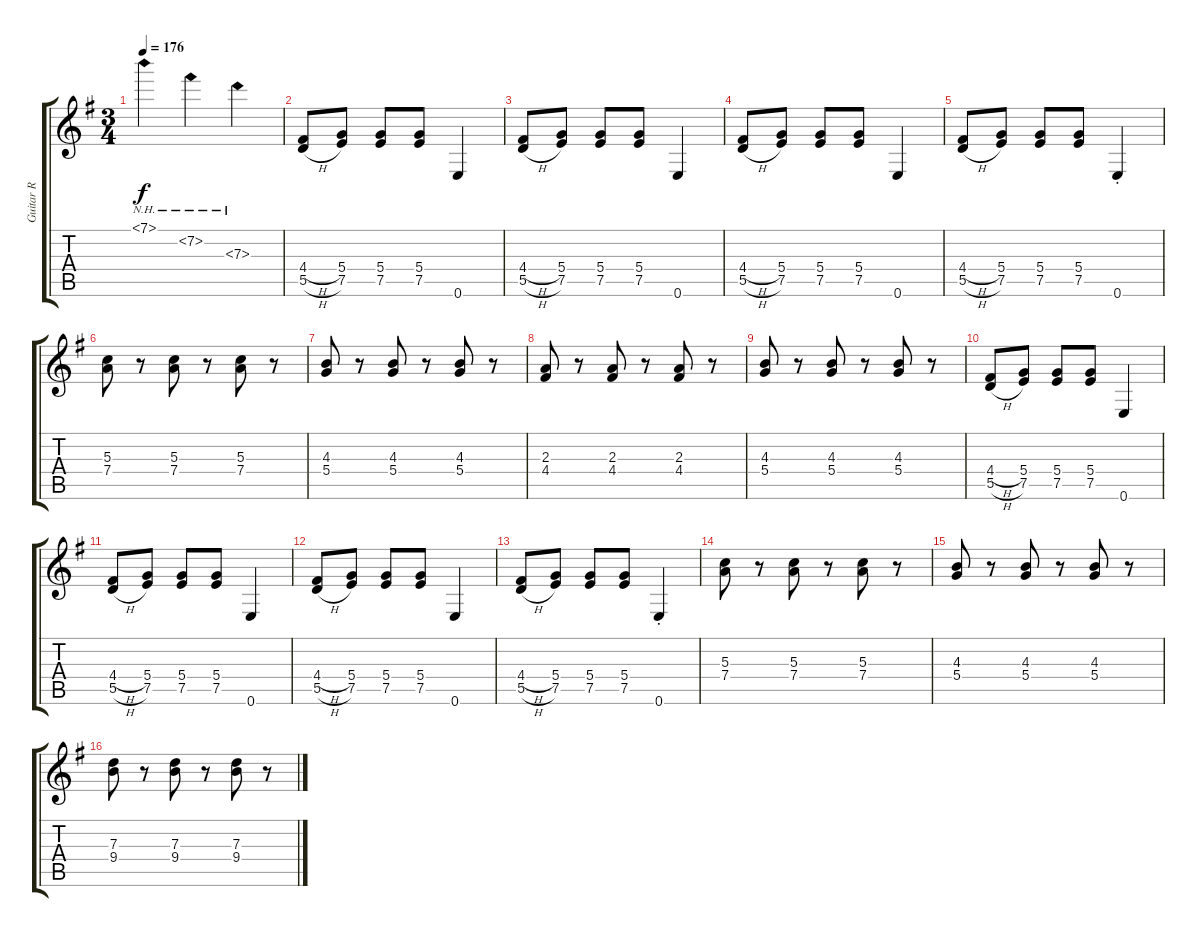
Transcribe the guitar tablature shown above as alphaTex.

\track ("Guitar R" "Guitar R") {instrument distortionguitar}
\staff {score tabs}
\tuning (E4 B3 G3 D3 A2 E2) {hide}
\ts (3 4)
\tempo 176
\clef g2
\ks g
7.1{nh}.4{dy f} 7.2{nh}.4 7.3{nh}.4 |
(4.4{h} 5.5{h}).8 (5.4 7.5).8 (5.4 7.5).8 (5.4 7.5).8 0.6.4 |
(4.4{h} 5.5{h}).8 (5.4 7.5).8 (5.4 7.5).8 (5.4 7.5).8 0.6.4 |
(4.4{h} 5.5{h}).8 (5.4 7.5).8 (5.4 7.5).8 (5.4 7.5).8 0.6.4 |
(4.4{h} 5.5{h}).8 (5.4 7.5).8 (5.4 7.5).8 (5.4 7.5).8 0.6{st}.4 |
(5.3 7.4).8 r.8 (5.3 7.4).8 r.8 (5.3 7.4).8 r.8 |
(4.3 5.4).8 r.8 (4.3 5.4).8 r.8 (4.3 5.4).8 r.8 |
(2.3 4.4).8 r.8 (2.3 4.4).8 r.8 (2.3 4.4).8 r.8 |
(4.3 5.4).8 r.8 (4.3 5.4).8 r.8 (4.3 5.4).8 r.8 |
(4.4{h} 5.5{h}).8 (5.4 7.5).8 (5.4 7.5).8 (5.4 7.5).8 0.6.4 |
(4.4{h} 5.5{h}).8 (5.4 7.5).8 (5.4 7.5).8 (5.4 7.5).8 0.6.4 |
(4.4{h} 5.5{h}).8 (5.4 7.5).8 (5.4 7.5).8 (5.4 7.5).8 0.6.4 |
(4.4{h} 5.5{h}).8 (5.4 7.5).8 (5.4 7.5).8 (5.4 7.5).8 0.6{st}.4 |
(5.3 7.4).8 r.8 (5.3 7.4).8 r.8 (5.3 7.4).8 r.8 |
(4.3 5.4).8 r.8 (4.3 5.4).8 r.8 (4.3 5.4).8 r.8 |
(7.3 9.4).8 r.8 (7.3 9.4).8 r.8 (7.3 9.4).8 r.8
